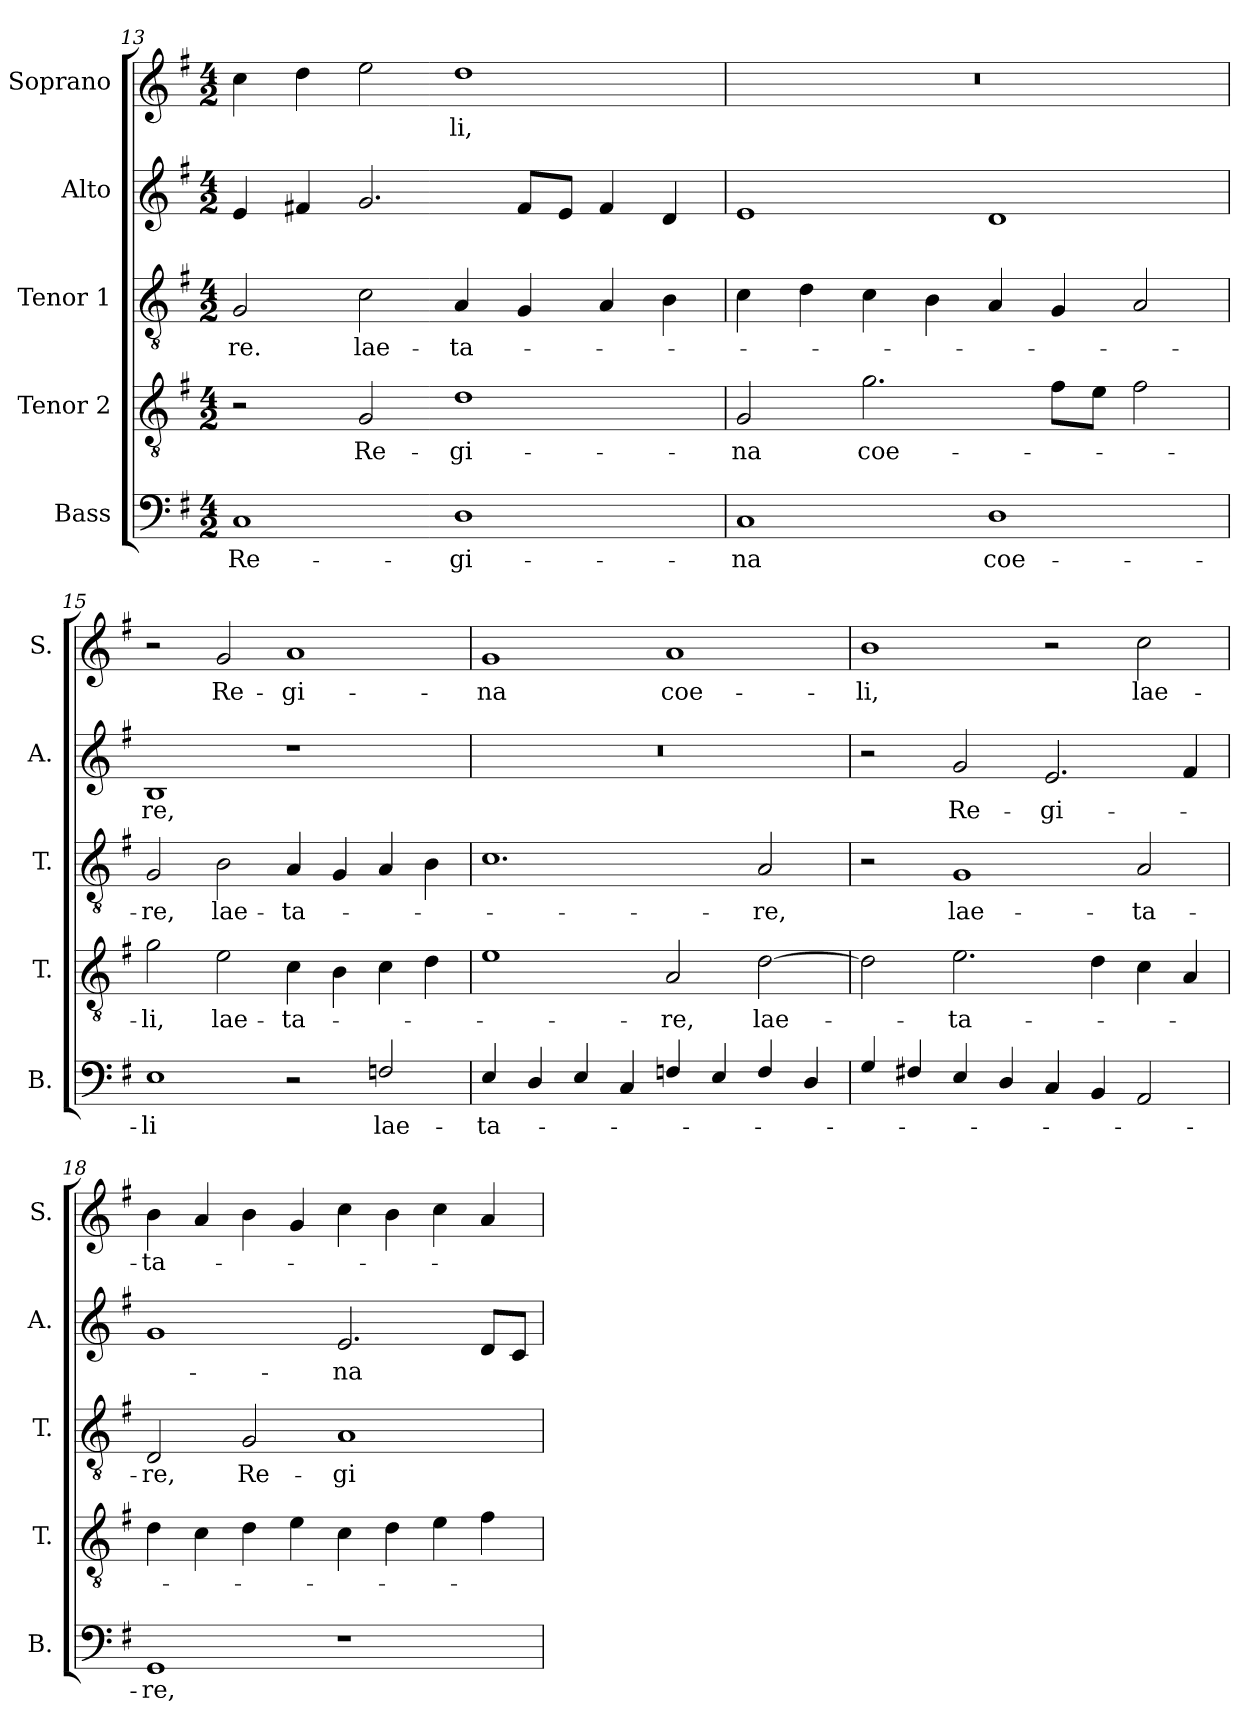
**kern	**text	**kern	**text	**kern	**text	**kern	**text	**kern	**text
*part5	*part5	*part4	*part4	*part3	*part3	*part2	*part2	*part1	*part1
*staff5	*staff5	*staff4	*staff4	*staff3	*staff3	*staff2	*staff2	*staff1	*staff1
*I"Bass	*	*I"Tenor 2	*	*I"Tenor 1	*	*I"Alto	*	*I"Soprano	*
*I'B.	*	*I'T.	*	*I'T.	*	*I'A.	*	*I'S.	*
*clefF4	*	*clefGv2	*	*clefGv2	*	*clefG2	*	*clefG2	*
*	*	*ITrd7c12	*	*ITrd7c12	*	*	*	*	*
*k[f#]	*	*k[f#]	*	*k[f#]	*	*k[f#]	*	*k[f#]	*
*G:	*	*G:	*	*G:	*	*G:	*	*G:	*
*M4/2	*	*M4/2	*	*M4/2	*	*M4/2	*	*M4/2	*
=13	=13	=13	=13	=13	=13	=13	=13	=13	=13
!	!LO:LY:b:color=#000000	!	!	!	!	!	!	!	!
!	!	!	!	!	!LO:LY:b:color=#000000	!	!	!	!
1Ci	Re-	2r	.	2GGi/	-re.	4ei/	.	4cci\	.
.	.	.	.	.	.	4f#Xi/	.	4ddi\	.
!	!	!	!LO:LY:b:color=#000000	!	!	!	!	!	!
!	!	!	!	!	!LO:LY:b:color=#000000	!	!	!	!
.	.	2GGi/	Re-	2Ci\	lae-	2.gi/	.	2eei\	.
!	!LO:LY:b:color=#000000	!	!	!	!	!	!	!	!
!	!	!	!LO:LY:b:color=#000000	!	!	!	!	!	!
!	!	!	!	!	!LO:LY:b:color=#000000	!	!	!	!
!	!	!	!	!	!	!	!	!	!LO:LY:b:color=#000000
1Di	-gi-	1Di	-gi-	4AAi/	-ta-	.	.	1ddi	-li,
.	.	.	.	4GGi/	.	8f#i/L	.	.	.
.	.	.	.	.	.	8ei/J	.	.	.
.	.	.	.	4AAi/	.	4f#i/	.	.	.
.	.	.	.	4BBi\	.	4di/	.	.	.
=14	=14	=14	=14	=14	=14	=14	=14	=14	=14
!	!LO:LY:b:color=#000000	!	!	!	!	!	!	!	!
!	!	!	!LO:LY:b:color=#000000	!	!	!	!	!LO:N:vis=1	!
1Ci	-na	2GGi/	-na	4Ci\	.	1ei	.	0r	.
.	.	.	.	4Di\	.	.	.	.	.
!	!	!	!LO:LY:b:color=#000000	!	!	!	!	!	!
.	.	2.Gi\	coe-	4Ci\	.	.	.	.	.
.	.	.	.	4BBi\	.	.	.	.	.
!	!LO:LY:b:color=#000000	!	!	!	!	!	!	!	!
1Di	coe-	.	.	4AAi/	.	1di	.	.	.
.	.	8F#i\L	.	4GGi/	.	.	.	.	.
.	.	8Ei\J	.	.	.	.	.	.	.
.	.	2F#i\	.	2AAi/	.	.	.	.	.
!!LO:LB:g=z
=15	=15	=15	=15	=15	=15	=15	=15	=15	=15
!	!LO:LY:b:color=#000000	!	!	!	!	!	!	!	!
!	!	!	!LO:LY:b:color=#000000	!	!	!	!	!	!
!	!	!	!	!	!LO:LY:b:color=#000000	!	!	!	!
!	!	!	!	!	!	!	!LO:LY:b:color=#000000	!	!
1Ei	-li	2Gi\	-li,	2GGi/	-re,	1Bi	-re,	2r	.
!	!	!	!LO:LY:b:color=#000000	!	!	!	!	!	!
!	!	!	!	!	!LO:LY:b:color=#000000	!	!	!	!
!	!	!	!	!	!	!	!	!	!LO:LY:b:color=#000000
.	.	2Ei\	lae-	2BBi\	lae-	.	.	2gi/	Re-
!	!	!	!LO:LY:b:color=#000000	!	!	!	!	!	!
!	!	!	!	!	!LO:LY:b:color=#000000	!	!	!	!
!	!	!	!	!	!	!	!	!	!LO:LY:b:color=#000000
2r	.	4Ci\	-ta-	4AAi/	-ta-	1r	.	1ai	-gi-
.	.	4BBi\	.	4GGi/	.	.	.	.	.
!	!LO:LY:b:color=#000000	!	!	!	!	!	!	!	!
2Fni/	lae-	4Ci\	.	4AAi/	.	.	.	.	.
.	.	4Di\	.	4BBi\	.	.	.	.	.
=16	=16	=16	=16	=16	=16	=16	=16	=16	=16
!	!LO:LY:b:color=#000000	!	!	!	!	!LO:N:vis=1	!	!	!
!	!	!	!	!	!	!	!	!	!LO:LY:b:color=#000000
4Ei/	-ta-	1Ei	.	1.Ci	.	0r	.	1gi	-na
4Di/	.	.	.	.	.	.	.	.	.
4Ei/	.	.	.	.	.	.	.	.	.
4Ci/	.	.	.	.	.	.	.	.	.
!	!	!	!LO:LY:b:color=#000000	!	!	!	!	!	!
!	!	!	!	!	!	!	!	!	!LO:LY:b:color=#000000
4Fni/	.	2AAi/	-re,	.	.	.	.	1ai	coe-
4Ei/	.	.	.	.	.	.	.	.	.
!	!	!	!LO:LY:b:color=#000000	!	!	!	!	!	!
!	!	!	!	!	!LO:LY:b:color=#000000	!	!	!	!
4Fi/	.	[>2Di\	lae-	2AAi/	-re,	.	.	.	.
4Di/	.	.	.	.	.	.	.	.	.
=17	=17	=17	=17	=17	=17	=17	=17	=17	=17
!	!	!	!	!	!	!	!	!	!LO:LY:b:color=#000000
4Gi/	.	2Di\]	.	2r	.	2r	.	1bi	-li,
4F#Xi/	.	.	.	.	.	.	.	.	.
!	!	!	!LO:LY:b:color=#000000	!	!	!	!	!	!
!	!	!	!	!	!LO:LY:b:color=#000000	!	!	!	!
!	!	!	!	!	!	!	!LO:LY:b:color=#000000	!	!
4Ei/	.	2.Ei\	-ta-	1GGi	lae-	2gi/	Re-	.	.
4Di/	.	.	.	.	.	.	.	.	.
!	!	!	!	!	!	!	!LO:LY:b:color=#000000	!	!
4Ci/	.	.	.	.	.	2.ei/	-gi-	2r	.
4BBi/	.	4Di\	.	.	.	.	.	.	.
!	!	!	!	!	!LO:LY:b:color=#000000	!	!	!	!
!	!	!	!	!	!	!	!	!	!LO:LY:b:color=#000000
2AAi/	.	4Ci\	.	2AAi/	-ta-	.	.	2cci\	lae-
.	.	4AAi/	.	.	.	4f#i/	.	.	.
=18	=18	=18	=18	=18	=18	=18	=18	=18	=18
!	!LO:LY:b:color=#000000	!	!	!	!	!	!	!	!
!	!	!	!	!	!LO:LY:b:color=#000000	!	!	!	!
!	!	!	!	!	!	!	!	!	!LO:LY:b:color=#000000
1GGi	-re,	4Di\	.	2DDi/	-re,	1gi	.	4bi\	-ta-
.	.	4Ci\	.	.	.	.	.	4ai/	.
!	!	!	!	!	!LO:LY:b:color=#000000	!	!	!	!
.	.	4Di\	.	2GGi/	Re-	.	.	4bi\	.
.	.	4Ei\	.	.	.	.	.	4gi/	.
!	!	!	!	!	!LO:LY:b:color=#000000	!	!	!	!
!	!	!	!	!	!	!	!LO:LY:b:color=#000000	!	!
1r	.	4Ci\	.	1AAi	-gi-	2.ei/	-na	4cci\	.
.	.	4Di\	.	.	.	.	.	4bi\	.
.	.	4Ei\	.	.	.	.	.	4cci\	.
.	.	4F#i\	.	.	.	8di/L	.	4ai/	.
.	.	.	.	.	.	8ci/J	.	.	.
=	=	=	=	=	=	=	=	=	=
*-	*-	*-	*-	*-	*-	*-	*-	*-	*-
